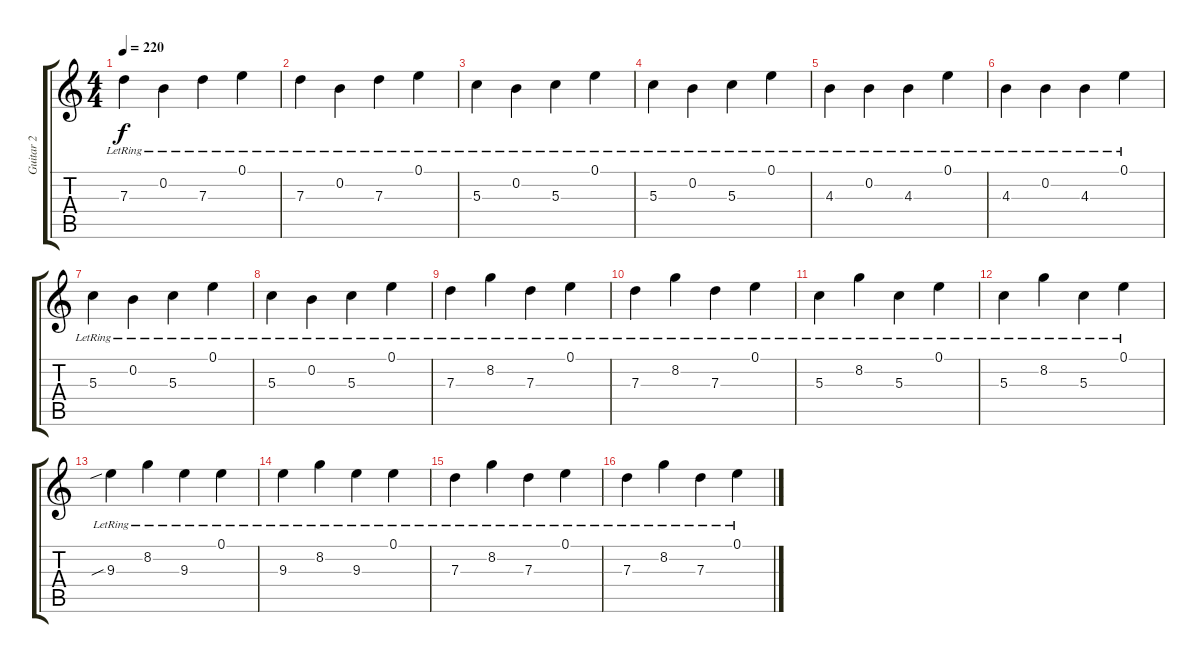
\track ("Guitar 2" "Guitar 2") {instrument acousticguitarsteel}
\staff {score tabs}
\tuning (E4 B3 G3 D3 A2 E2) {hide}
\ts (4 4)
\tempo 220
\clef g2
\ks c
7.3{lr}.4{dy f volume 14 balance 13 instrument electricguitarjazz} 0.2{lr}.4 7.3{lr}.4 0.1{lr}.4 |
7.3{lr}.4 0.2{lr}.4 7.3{lr}.4 0.1{lr}.4 |
5.3{lr}.4 0.2{lr}.4 5.3{lr}.4 0.1{lr}.4 |
5.3{lr}.4 0.2{lr}.4 5.3{lr}.4 0.1{lr}.4 |
4.3{lr}.4 0.2{lr}.4 4.3{lr}.4 0.1{lr}.4 |
4.3{lr}.4 0.2{lr}.4 4.3{lr}.4 0.1{lr}.4 |
5.3{lr}.4 0.2{lr}.4 5.3{lr}.4 0.1{lr}.4 |
5.3{lr}.4 0.2{lr}.4 5.3{lr}.4 0.1{lr}.4 |
7.3{lr}.4 8.2{lr}.4 7.3{lr}.4 0.1{lr}.4 |
7.3{lr}.4 8.2{lr}.4 7.3{lr}.4 0.1{lr}.4 |
5.3{lr}.4 8.2{lr}.4 5.3{lr}.4 0.1{lr}.4 |
5.3{lr}.4 8.2{lr}.4 5.3{lr}.4 0.1{lr}.4 |
9.3{sib lr}.4 8.2{lr}.4 9.3{lr}.4 0.1{lr}.4 |
9.3{lr}.4 8.2{lr}.4 9.3{lr}.4 0.1{lr}.4 |
7.3{lr}.4 8.2{lr}.4 7.3{lr}.4 0.1{lr}.4 |
7.3{lr}.4 8.2{lr}.4 7.3{lr}.4 0.1{lr}.4
